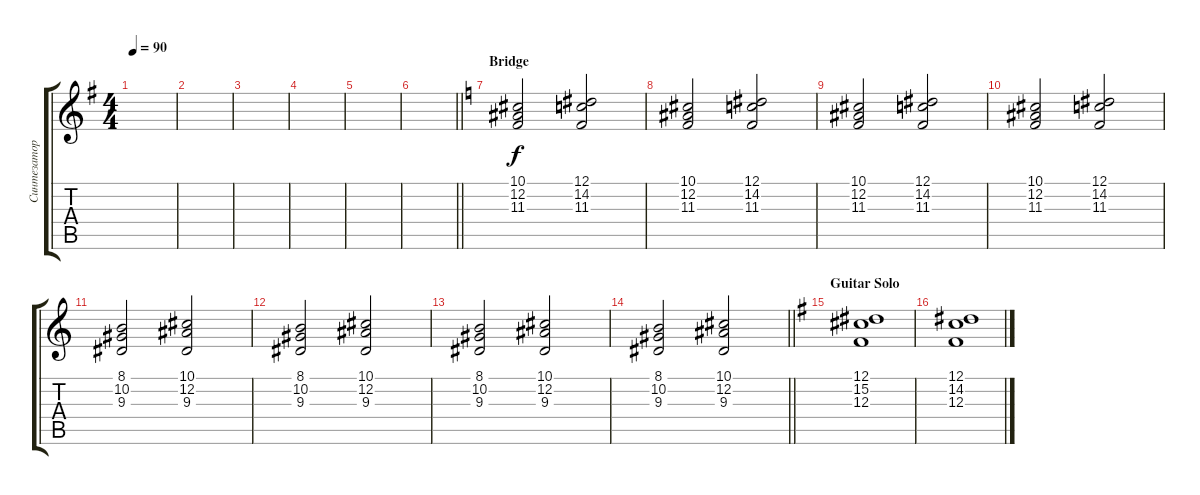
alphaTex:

\track ("Синтезатор" "Синтезатор") {instrument stringensemble2}
\staff {score tabs}
\tuning (Eb4 Bb3 Gb3 Db3 Ab2 Eb2) {hide}
\ts (4 4)
\tempo 90
\clef g2
\ks eminor
|
|
|
|
|
\barLineRight lightlight
|
\section ("" "Bridge")
\ks c
(10.1 12.2 11.3).2{instrument churchorgan} (12.1 14.2 11.3).2 |
(10.1 12.2 11.3).2 (12.1 14.2 11.3).2 |
(10.1 12.2 11.3).2 (12.1 14.2 11.3).2 |
(10.1 12.2 11.3).2 (12.1 14.2 11.3).2 |
(8.1 10.2 9.3).2 (10.1 12.2 9.3).2 |
(8.1 10.2 9.3).2 (10.1 12.2 9.3).2 |
(8.1 10.2 9.3).2 (10.1 12.2 9.3).2 |
\barLineRight lightlight
(8.1 10.2 9.3).2 (10.1 12.2 9.3).2 |
\section ("" "Guitar Solo")
\ks eminor
(12.1 15.2 12.3).1 |
(12.1 14.2 12.3).1
